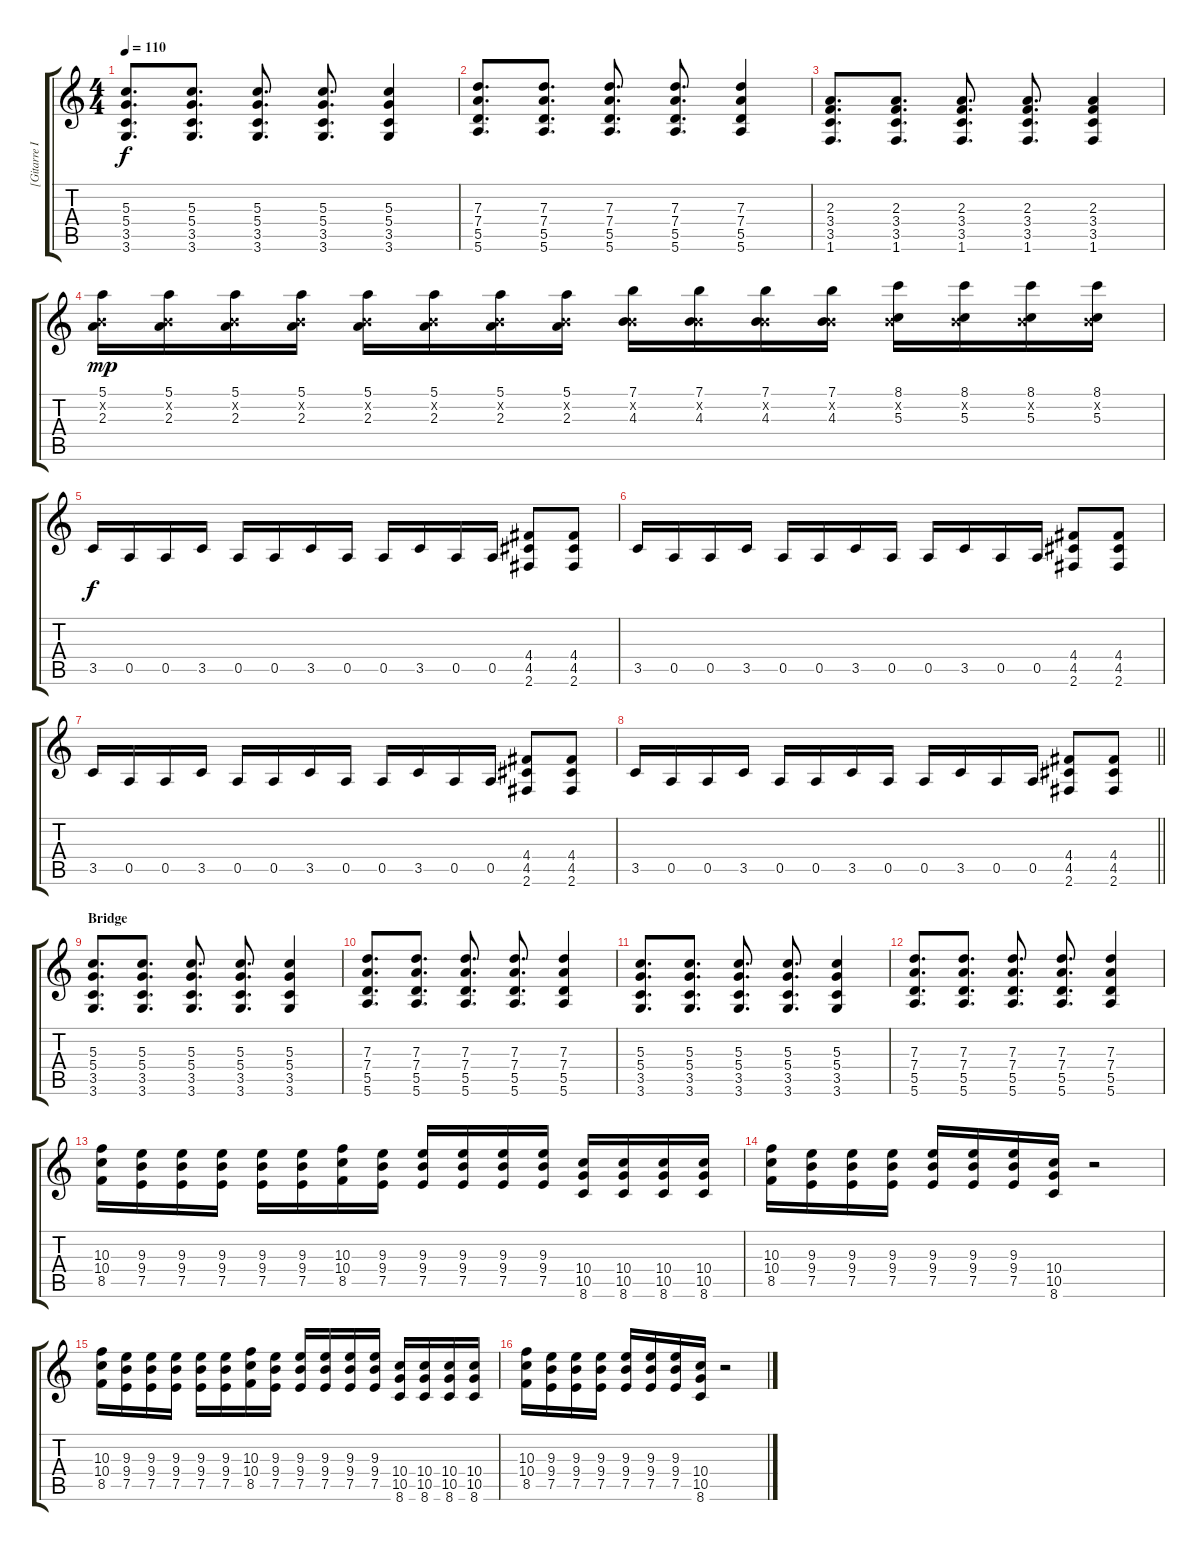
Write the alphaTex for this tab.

\track ("[Gitarre I]" "[Gitarre I") {instrument distortionguitar}
\staff {score tabs}
\tuning (E4 B3 G3 D3 A2 E2) {hide}
\ts (4 4)
\tempo 110
\clef g2
\ks c
(5.3 5.4 3.5 3.6).8{d dy f} (5.3 5.4 3.5 3.6).8{d} (5.3 5.4 3.5 3.6).8{d} (5.3 5.4 3.5 3.6).8{d} (5.3 5.4 3.5 3.6).4 |
(7.3 7.4 5.5 5.6).8{d} (7.3 7.4 5.5 5.6).8{d} (7.3 7.4 5.5 5.6).8{d} (7.3 7.4 5.5 5.6).8{d} (7.3 7.4 5.5 5.6).4 |
(2.3 3.4 3.5 1.6).8{d} (2.3 3.4 3.5 1.6).8{d} (2.3 3.4 3.5 1.6).8{d} (2.3 3.4 3.5 1.6).8{d} (2.3 3.4 3.5 1.6).4 |
(5.1 0.2{x} 2.3).16{dy mp volume 16 balance 8} (5.1 0.2{x} 2.3).16 (5.1 0.2{x} 2.3).16 (5.1 0.2{x} 2.3).16 (5.1 0.2{x} 2.3).16 (5.1 0.2{x} 2.3).16 (5.1 0.2{x} 2.3).16 (5.1 0.2{x} 2.3).16 (7.1 0.2{x} 4.3).16 (7.1 0.2{x} 4.3).16 (7.1 0.2{x} 4.3).16 (7.1 0.2{x} 4.3).16 (8.1 0.2{x} 5.3).16 (8.1 0.2{x} 5.3).16 (8.1 0.2{x} 5.3).16 (8.1 0.2{x} 5.3).16 |
3.5.16{dy f volume 12 balance 5 instrument distortionguitar} 0.5.16 0.5.16 3.5.16 0.5.16 0.5.16 3.5.16 0.5.16 0.5.16 3.5.16 0.5.16 0.5.16 (4.4 4.5 2.6).8{volume 16 balance 8} (4.4 4.5 2.6).8 |
3.5.16{volume 12 balance 5} 0.5.16 0.5.16 3.5.16 0.5.16 0.5.16 3.5.16 0.5.16 0.5.16 3.5.16 0.5.16 0.5.16 (4.4 4.5 2.6).8{volume 16 balance 8} (4.4 4.5 2.6).8 |
3.5.16{volume 12 balance 5 instrument distortionguitar} 0.5.16 0.5.16 3.5.16 0.5.16 0.5.16 3.5.16 0.5.16 0.5.16 3.5.16 0.5.16 0.5.16 (4.4 4.5 2.6).8{volume 16 balance 8} (4.4 4.5 2.6).8 |
\barLineRight lightlight
3.5.16{volume 12 balance 5} 0.5.16 0.5.16 3.5.16 0.5.16 0.5.16 3.5.16 0.5.16 0.5.16 3.5.16 0.5.16 0.5.16 (4.4 4.5 2.6).8{volume 16 balance 8} (4.4 4.5 2.6).8 |
\section ("" "Bridge")
(5.3 5.4 3.5 3.6).8{d volume 12} (5.3 5.4 3.5 3.6).8{d} (5.3 5.4 3.5 3.6).8{d} (5.3 5.4 3.5 3.6).8{d} (5.3 5.4 3.5 3.6).4 |
(7.3 7.4 5.5 5.6).8{d} (7.3 7.4 5.5 5.6).8{d} (7.3 7.4 5.5 5.6).8{d} (7.3 7.4 5.5 5.6).8{d} (7.3 7.4 5.5 5.6).4 |
(5.3 5.4 3.5 3.6).8{d} (5.3 5.4 3.5 3.6).8{d} (5.3 5.4 3.5 3.6).8{d} (5.3 5.4 3.5 3.6).8{d} (5.3 5.4 3.5 3.6).4 |
(7.3 7.4 5.5 5.6).8{d} (7.3 7.4 5.5 5.6).8{d} (7.3 7.4 5.5 5.6).8{d} (7.3 7.4 5.5 5.6).8{d} (7.3 7.4 5.5 5.6).4 |
(10.3 10.4 8.5).16 (9.3 9.4 7.5).16 (9.3 9.4 7.5).16 (9.3 9.4 7.5).16 (9.3 9.4 7.5).16 (9.3 9.4 7.5).16 (10.3 10.4 8.5).16 (9.3 9.4 7.5).16 (9.3 9.4 7.5).16 (9.3 9.4 7.5).16 (9.3 9.4 7.5).16 (9.3 9.4 7.5).16 (10.4 10.5 8.6).16 (10.4 10.5 8.6).16 (10.4 10.5 8.6).16 (10.4 10.5 8.6).16 |
(10.3 10.4 8.5).16 (9.3 9.4 7.5).16 (9.3 9.4 7.5).16 (9.3 9.4 7.5).16 (9.3 9.4 7.5).16 (9.3 9.4 7.5).16 (9.3 9.4 7.5).16 (10.4 10.5 8.6).16 r.2 |
(10.3 10.4 8.5).16 (9.3 9.4 7.5).16 (9.3 9.4 7.5).16 (9.3 9.4 7.5).16 (9.3 9.4 7.5).16 (9.3 9.4 7.5).16 (10.3 10.4 8.5).16 (9.3 9.4 7.5).16 (9.3 9.4 7.5).16 (9.3 9.4 7.5).16 (9.3 9.4 7.5).16 (9.3 9.4 7.5).16 (10.4 10.5 8.6).16 (10.4 10.5 8.6).16 (10.4 10.5 8.6).16 (10.4 10.5 8.6).16 |
(10.3 10.4 8.5).16 (9.3 9.4 7.5).16 (9.3 9.4 7.5).16 (9.3 9.4 7.5).16 (9.3 9.4 7.5).16 (9.3 9.4 7.5).16 (9.3 9.4 7.5).16 (10.4 10.5 8.6).16 r.2
